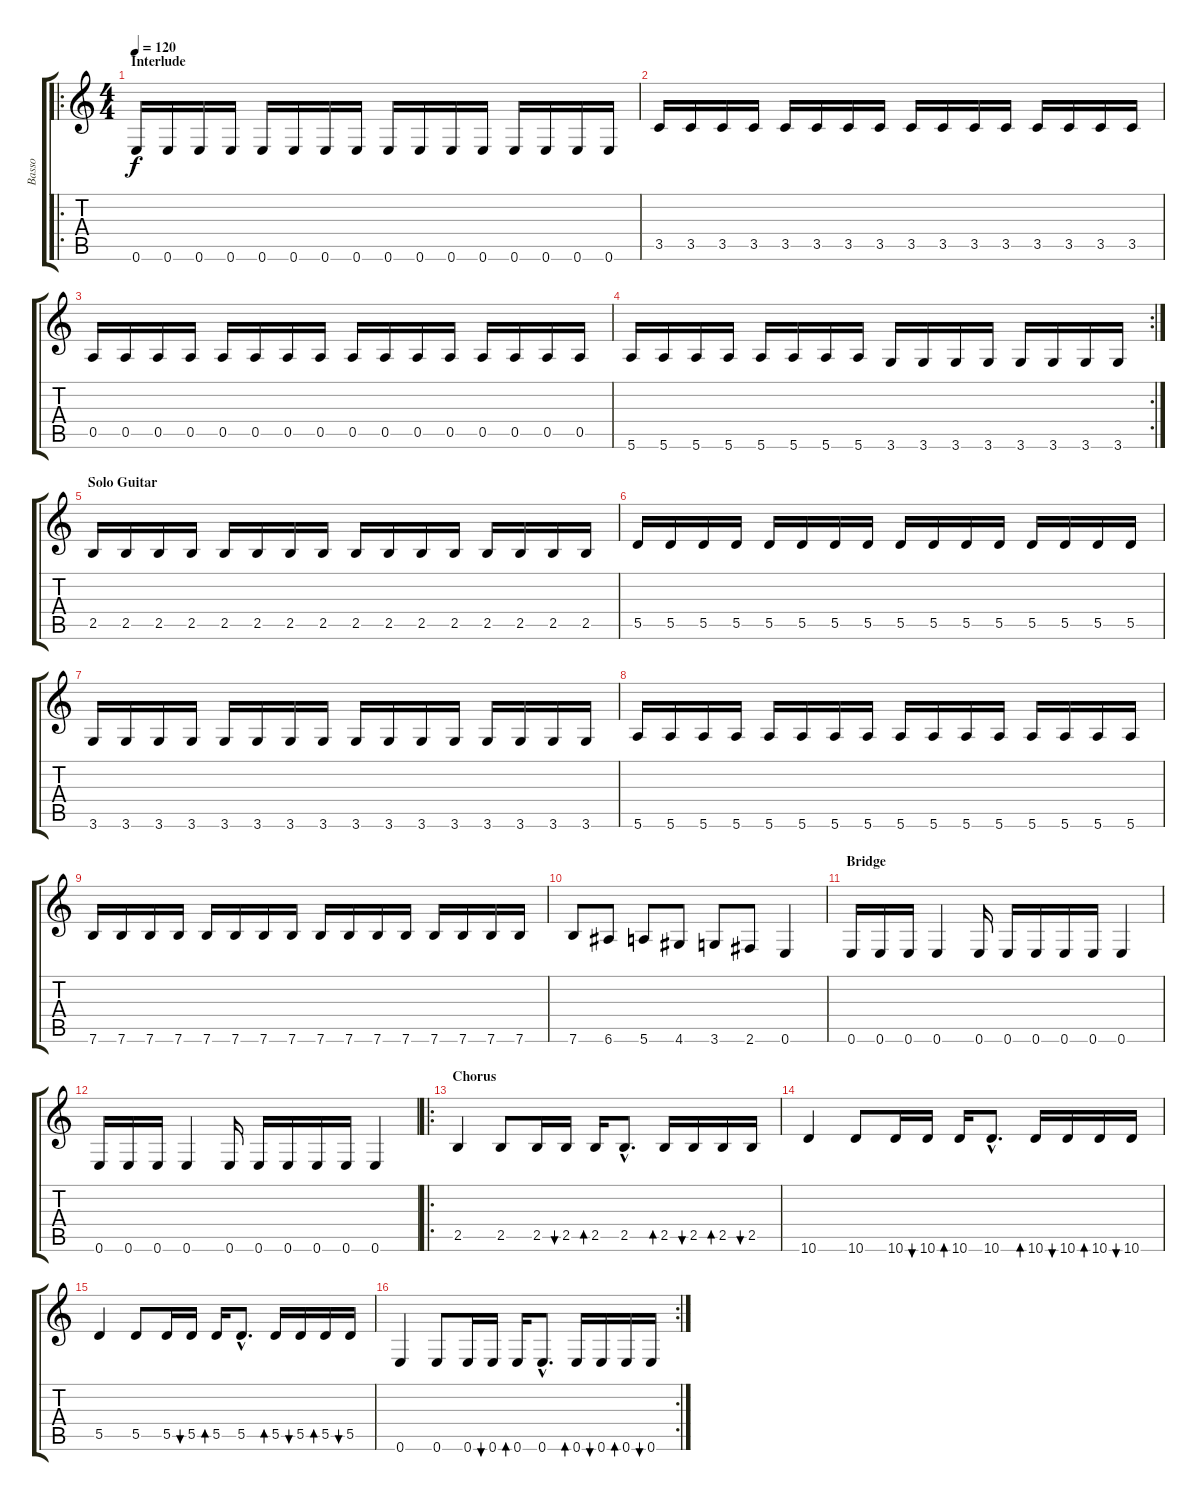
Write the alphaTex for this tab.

\track ("Basso" "Basso") {instrument electricbasspick}
\staff {score tabs}
\tuning (E4 B3 G3 D3 A2 E2) {hide}
\ro
\ts (4 4)
\section ("" "Interlude")
\tempo 120
\clef g2
\ks c
0.6.16{dy f volume 12 instrument fretlessbass} 0.6.16 0.6.16 0.6.16 0.6.16 0.6.16 0.6.16 0.6.16 0.6.16 0.6.16 0.6.16 0.6.16 0.6.16 0.6.16 0.6.16 0.6.16 |
3.5.16 3.5.16 3.5.16 3.5.16 3.5.16 3.5.16 3.5.16 3.5.16 3.5.16 3.5.16 3.5.16 3.5.16 3.5.16 3.5.16 3.5.16 3.5.16 |
0.5.16 0.5.16 0.5.16 0.5.16 0.5.16 0.5.16 0.5.16 0.5.16 0.5.16 0.5.16 0.5.16 0.5.16 0.5.16 0.5.16 0.5.16 0.5.16 |
\rc 2
5.6.16 5.6.16 5.6.16 5.6.16 5.6.16 5.6.16 5.6.16 5.6.16 3.6.16 3.6.16 3.6.16 3.6.16 3.6.16 3.6.16 3.6.16 3.6.16 |
\section ("" "Solo Guitar")
2.5.16 2.5.16 2.5.16 2.5.16 2.5.16 2.5.16 2.5.16 2.5.16 2.5.16 2.5.16 2.5.16 2.5.16 2.5.16 2.5.16 2.5.16 2.5.16 |
5.5.16 5.5.16 5.5.16 5.5.16 5.5.16 5.5.16 5.5.16 5.5.16 5.5.16 5.5.16 5.5.16 5.5.16 5.5.16 5.5.16 5.5.16 5.5.16 |
3.6.16 3.6.16 3.6.16 3.6.16 3.6.16 3.6.16 3.6.16 3.6.16 3.6.16 3.6.16 3.6.16 3.6.16 3.6.16 3.6.16 3.6.16 3.6.16 |
5.6.16 5.6.16 5.6.16 5.6.16 5.6.16 5.6.16 5.6.16 5.6.16 5.6.16 5.6.16 5.6.16 5.6.16 5.6.16 5.6.16 5.6.16 5.6.16 |
7.6.16 7.6.16 7.6.16 7.6.16 7.6.16 7.6.16 7.6.16 7.6.16 7.6.16 7.6.16 7.6.16 7.6.16 7.6.16 7.6.16 7.6.16 7.6.16 |
7.6.8 6.6.8 5.6.8 4.6.8 3.6.8 2.6.8 0.6.4 |
\section ("" "Bridge")
0.6.16 0.6.16 0.6.16 0.6.4 0.6.16 0.6.16 0.6.16 0.6.16 0.6.16 0.6.4 |
0.6.16 0.6.16 0.6.16 0.6.4 0.6.16 0.6.16 0.6.16 0.6.16 0.6.16 0.6.4 |
\ro
\section ("" "Chorus")
2.5.4{volume 12} 2.5.8 2.5.16 2.5.16{bu 60} 2.5.16{bd 60} 2.5{hac}.8{d} 2.5.16{bd 60} 2.5.16{bu 60} 2.5.16{bd 60} 2.5.16{bu 60} |
10.6.4 10.6.8 10.6.16 10.6.16{bu 60} 10.6.16{bd 60} 10.6{hac}.8{d} 10.6.16{bd 60} 10.6.16{bu 60} 10.6.16{bd 60} 10.6.16{bu 60} |
5.5.4 5.5.8 5.5.16 5.5.16{bu 60} 5.5.16{bd 60} 5.5{hac}.8{d} 5.5.16{bd 60} 5.5.16{bu 60} 5.5.16{bd 60} 5.5.16{bu 60} |
\rc 2
0.6.4 0.6.8 0.6.16 0.6.16{bu 60} 0.6.16{bd 60} 0.6{hac}.8{d} 0.6.16{bd 60} 0.6.16{bu 60} 0.6.16{bd 60} 0.6.16{bu 60}
